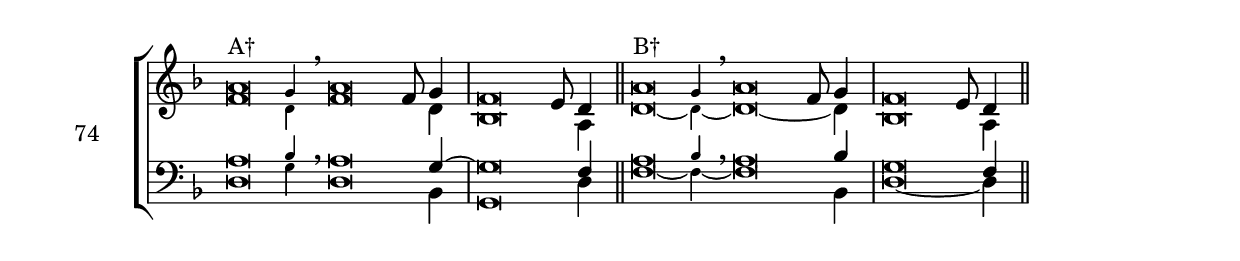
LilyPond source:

\version "2.18.2"
\version "2.18.2"

divisioMinima = {
    \bar ""
    \once \override BreathingSign.stencil = #ly:breathing-sign::divisio-minima
    \once \override BreathingSign.Y-offset = #0
    \breathe
}

dm = {
    \bar ""
    \once \override BreathingSign.stencil = #ly:breathing-sign::divisio-maior
    \once \override BreathingSign.Y-offset = #0
    \breathe
}
divisioMaxima = {
    \bar ""
    \once \override BreathingSign.stencil = #ly:breathing-sign::divisio-maxima
    \once \override BreathingSign.Y-offset = #0
    \breathe
}

fi = { \bar "||" }
ll = { \once \override LyricText.self-alignment-X = #LEFT }
sm = { \set melismaBusyProperties = #'() }
usm = { \unset melismaBusyProperties }

global = {
    \key d \minor
    \cadenzaOn
    \set tieWaitForNote = ##t
    \autoBeamOff
    %\hide Staff.Stem
}

sopranoOneFlex = { \afterGrace a'\breve^"A†" g'4 \breathe a'\breve f'8 g'4 \bar "|" f'\breve e'8 d'4 \bar "||" }
sopranoOne = { a'\breve^"A" f'8 g'4 \bar "|" f'\breve e'8 d'4 \bar "||" }
sopranoTwoFlex = { \afterGrace a'\breve^"B†" g'4 \breathe a'\breve f'8 g'4 \bar "|" f'\breve e'8 d'4 \bar "||" }
sopranoTwo = { a'\breve^"B" f'8 g'4 \bar "|" f'\breve e'8 d'4 \bar "||" }

altoOneFlex = { \afterGrace f'\breve d'4 f'\breve s8 d'4 bes\breve s8 a4 }
altoOne = { f'\breve s8 d'4 bes\breve s8 a4  }
altoTwoFlex = { \afterGrace d'\breve~ d'4~ d'\breve~ s8 d'4 bes\breve s8 a4 }
altoTwo = { d'\breve~ s8 d'4 bes\breve s8 a4 }

tenorOneFlex = { \afterGrace a\breve bes4 \breathe a\breve s8 g4~ \bar "|" g\breve s8 f4 \bar "||" }
tenorOne = { a\breve s8 g4~ \bar "|" g\breve s8 f4 \bar "||" }
tenorTwoFlex = { \afterGrace a\breve bes4 \breathe a\breve s8 bes4 \bar "|" g\breve s8 f4 \bar "||" }
tenorTwo = { a\breve s8 bes4 \bar "|" g\breve s8 f4 \bar "||" }

bassOneFlex = { \afterGrace d\breve g4 d\breve s8 bes,4 g,\breve s8 d4 }
bassOne = { d\breve s8 bes,4 g,\breve s8 d4 }
bassTwoFlex = { \afterGrace f\breve~ f4~ f\breve s8 bes,4 d\breve~ s8 d4 }
bassTwo = { f\breve s8 bes,4 d\breve~ s8 d4  }




sopMusic = {
    \global
    \voiceOne
    \sopranoOneFlex
    \sopranoTwoFlex
}
altoMusic = {
    \global
    \voiceTwo
    \altoOneFlex
    \altoTwoFlex
    %\altoOne
    %\altoTwo
}
tenorMusic = {
    \global
    \voiceOne
    \tenorOneFlex
    \tenorTwoFlex
    %\tenorOne
    %\tenorTwo
}
bassMusic = {
    \global
    \voiceTwo
    \bassOneFlex
    \bassTwoFlex
    %\bassOne
    %\bassTwo
}

\score {

    \header {
        %piece = \markup { \fontsize #2 \bold "LBI_3a" }
    }
    <<
        \transpose e e {



            \new ChoirStaff \with { instrumentName = #"74" } % LBI_8b
            <<
                \new Staff ="up"
                <<
                    \clef treble
                    \accidentalStyle forget
                    \new Voice = "Soprano" \sopMusic
                    \new Voice = "Alto" \altoMusic
                >>
                \new Staff ="down"
                <<
                    \clef bass
                    \accidentalStyle forget
                    \new Voice = "Tenor" \tenorMusic
                    \new Voice = "Bass" \bassMusic
                >>
            >>
        }
    >>

    \layout 
    { 
        ragged-last = ##t
        \context 
        { 
            \Staff 
            \remove Time_signature_engraver 
        } 

    } 

}
